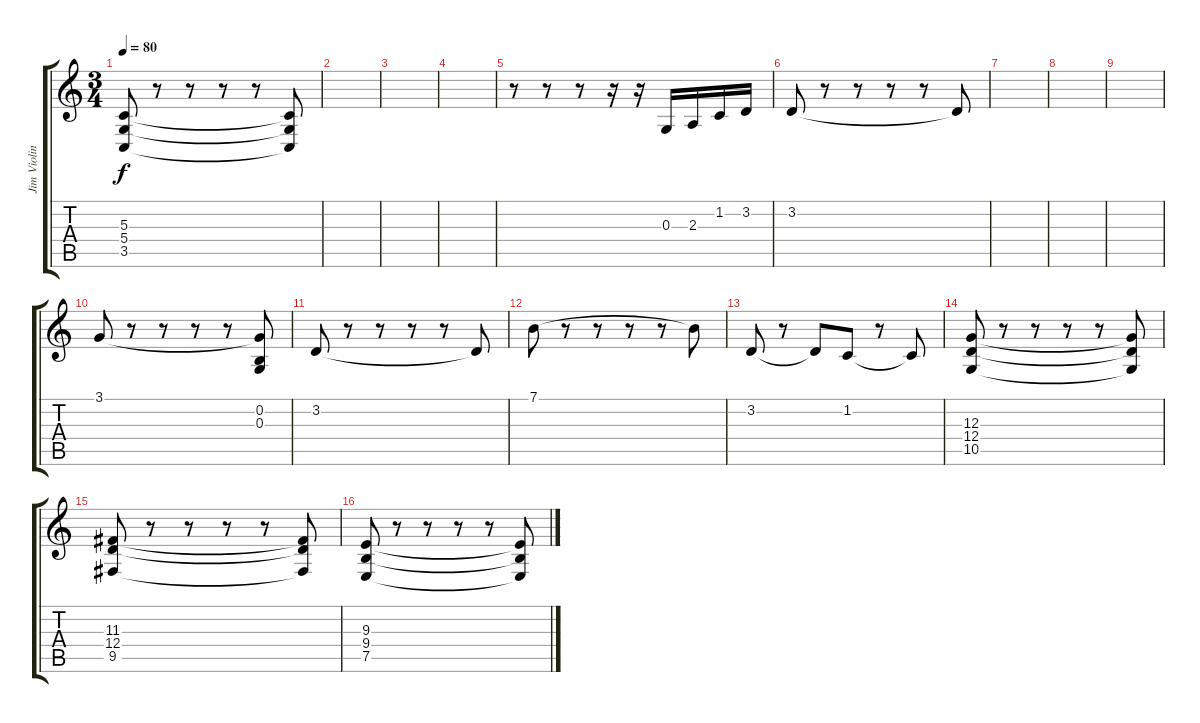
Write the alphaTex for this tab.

\track ("Jim Violin" "Jim Violin") {instrument stringensemble1}
\staff {score tabs}
\tuning (E4 B3 G3 D3 A2 E2) {hide}
\ts (3 4)
\tempo 80
\clef g2
\ks c
(5.3 5.4 3.5).8{dy f} r.8 r.8 r.8 r.8 (5.3{t} 5.4{t} 3.5{t}).8 |
|
|
|
r.8 r.8 r.8 r.16 r.16 0.3.16 2.3.16 1.2.16 3.2.16 |
3.2.8 r.8 r.8 r.8 r.8 3.2{t}.8 |
|
|
|
3.1.8 r.8 r.8 r.8 r.8 (3.1{t} 0.2 0.3).8 |
3.2.8 r.8 r.8 r.8 r.8 3.2{t}.8 |
7.1.8 r.8 r.8 r.8 r.8 7.1{t}.8 |
3.2.8 r.8 3.2{t}.8 1.2.8 r.8 1.2{t}.8 |
(12.3 12.4 10.5).8 r.8 r.8 r.8 r.8 (12.3{t} 12.4{t} 10.5{t}).8 |
(11.3 12.4 9.5).8 r.8 r.8 r.8 r.8 (11.3{t} 12.4{t} 9.5{t}).8 |
(9.3 9.4 7.5).8 r.8 r.8 r.8 r.8 (9.3{t} 9.4{t} 7.5{t}).8
